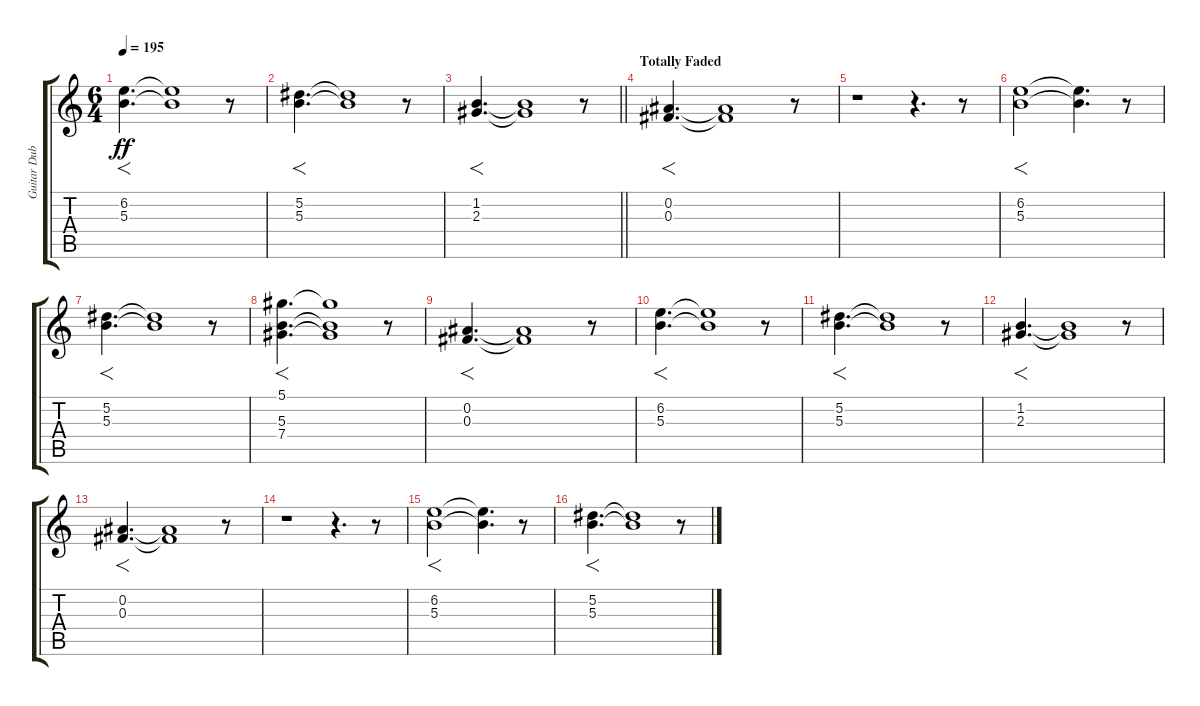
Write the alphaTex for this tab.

\track ("Guitar Dub Clean" "Guitar Dub") {instrument electricguitarjazz}
\staff {score tabs}
\tuning (Eb4 Bb3 Gb3 Db3 Ab2 Db2) {hide}
\ts (6 4)
\tempo 195
\clef g2
\ks c
(6.2 5.3).4{f d dy ff} (6.2{t} 5.3{t}).1 r.8 |
(5.2 5.3).4{f d} (5.2{t} 5.3{t}).1{beam merge} r.8 |
\barLineRight lightlight
(1.2 2.3).4{f d} (1.2{t} 2.3{t}).1 r.8 |
\section ("" "Totally Faded")
(0.2 0.3).4{f d} (0.2{t} 0.3{t}).1 r.8 |
r.1{beam merge} r.4{d} r.8 |
(6.2 5.3).1{f beam merge} (6.2{t} 5.3{t}).4{d beam merge} r.8 |
(5.2 5.3).4{f d} (5.2{t} 5.3{t}).1 r.8 |
(5.1 5.3 7.4).4{f d} (5.1{t} 5.3{t} 7.4{t}).1 r.8 |
(0.2 0.3).4{f d} (0.2{t} 0.3{t}).1{beam merge} r.8 |
(6.2 5.3).4{f d} (6.2{t} 5.3{t}).1 r.8 |
(5.2 5.3).4{f d} (5.2{t} 5.3{t}).1{beam merge} r.8 |
(1.2 2.3).4{f d} (1.2{t} 2.3{t}).1 r.8 |
(0.2 0.3).4{f d} (0.2{t} 0.3{t}).1 r.8 |
r.1{beam merge} r.4{d} r.8 |
(6.2 5.3).1{f beam merge} (6.2{t} 5.3{t}).4{d beam merge} r.8 |
(5.2 5.3).4{f d} (5.2{t} 5.3{t}).1 r.8
